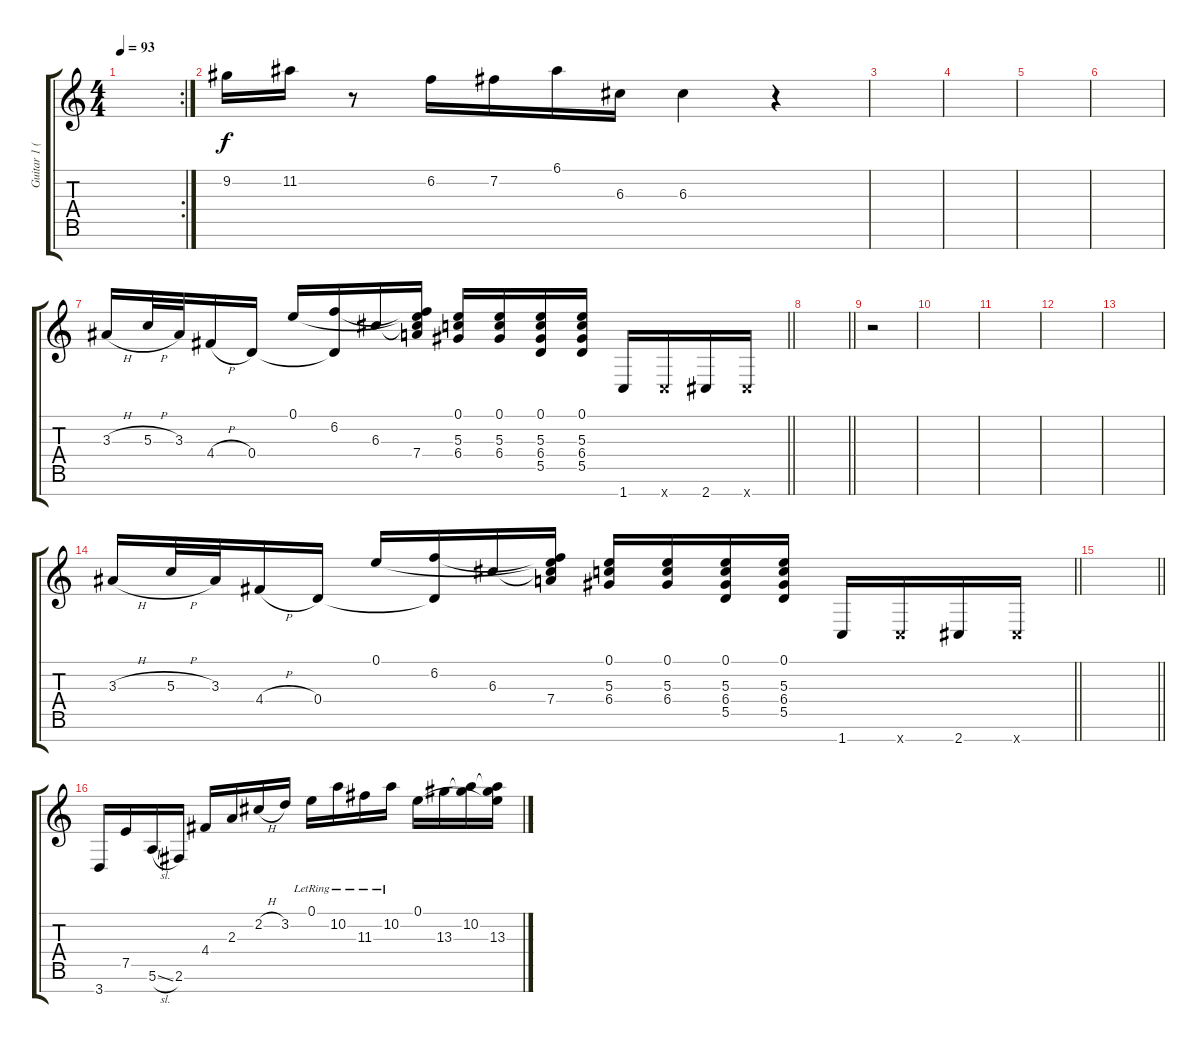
\track ("Guitar 1 (1st to 7th string)" "Guitar 1 (") {instrument distortionguitar}
\staff {score tabs}
\tuning (E4 B3 G3 D3 A2 E2 B1) {hide}
\rc 2
\ts (4 4)
\tempo 93
\clef g2
\ks c
|
9.2.16 11.2.16 r.8 6.2.16 7.2.16 6.1.16 6.3.16 6.3.4 r.4 |
|
|
|
|
\barLineRight lightlight
3.3{h}.16 5.3{h}.32 3.3.32 4.4{h}.16 0.4.16 0.1.16 (6.2 0.4{t}).16 6.3.16 (0.1{t} 6.2{t} 6.3{t} 7.4).16 (0.1 5.3 6.4).16 (0.1 5.3 6.4).16 (0.1 5.3 6.4 5.5).16 (0.1 5.3 6.4 5.5).16 1.7.16 1.7{x}.16 2.7.16 2.7{x}.16 |
\barLineRight lightlight
|
r.2 |
|
|
|
|
\barLineRight lightlight
3.3{h}.16 5.3{h}.32 3.3.32 4.4{h}.16 0.4.16 0.1.16 (6.2 0.4{t}).16 6.3.16 (0.1{t} 6.2{t} 6.3{t} 7.4).16 (0.1 5.3 6.4).16 (0.1 5.3 6.4).16 (0.1 5.3 6.4 5.5).16 (0.1 5.3 6.4 5.5).16 1.7.16 1.7{x}.16 2.7.16 2.7{x}.16 |
\barLineRight lightlight
|
3.7.16 7.5.16 5.6{sl}.16 2.6.16 4.4.16 2.3.16 2.2{h}.16 3.2.16 0.1{lr}.16 10.2{lr}.16 11.3{lr}.16 10.2{lr}.16 0.1.16 13.3.16 (10.2 13.3{t}).16 (0.1{t} 10.2{t} 13.3).16
